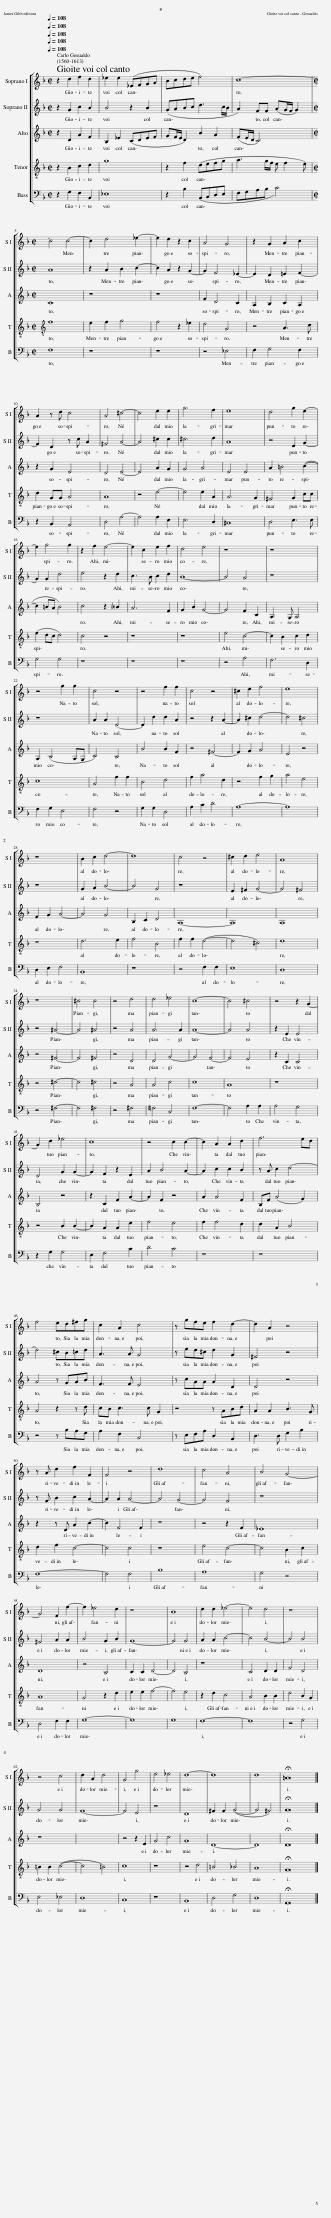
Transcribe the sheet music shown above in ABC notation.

X:1
%%score [ 1 2 3 4 5 ]
L:1/8
Q:1/4=108
M:2/2
I:linebreak $
K:F
V:1 treble
V:2 treble
V:3 treble
V:4 treble-8
V:5 bass
V:1
 z2 d2 f2 d2 | _e2 e2 (_EFGA | Bcde f4) | c8- |$[M:2/2] c4 c4- | %5
 c2 d4 _e2- | e2 d2 z2 c2 | A4 G4 | z2 G2 A2 c2 |$ A2 z d c4 | %10
 A4 ^c4- | c4 e2 e2 | g6 f2 | e8 | d4 g2 e2- |$ %15
 e2 g4 g2 | z2 f2 e4- | e2 c2 e2 f2 | d4 e4 | z8 | %20
 z8 |$ z4 g2 g2 | c4 z4 | z4 f2 f2 | c4 z4 | %25
 ^c2 e2 f4 | e8 |$ z8 | B2 c2 d4- | d8 | %30
 c4 z4 | ^c2 d2 e4 | A8 |$ z8 | ^c4 c4 | %35
 z4 d4 | d4 _e4 | c8- | c4 ^c4 | z4 z2 G2- |$ %40
 G2 d2 _e4 | c8 | z4 c2 c2- | c2 A2 A2 d2 | f6 ed |$ %45
 f4 ed^fg | c2 A2 c4 | z gfe f2 d2- | d2 A2 z4 |$ z A d2 f2 F2 | %50
 F4 z4 | d8 | c4 A4 | B4 G4- |$ G4 F2 f2- | %55
 f2 _e4 d2 | z8 | B8 | d2 d2 _e4- | e4 d4 | %60
 z8 |$ z4 c4 | d2 A2 d4 | G4 g4 | e4 _e4 | %65
 d8- | d8 | d8 | !fermata!=B16 |] %69
V:2
 z2 G2 c2 B2 | B4 z2 B2 | (GABc d3 c/B/ | A2) FF (AG/F/ G2) |$[M:2/2] A8 | %5
 z2 A2 B2 c2- | c2 A2 z2 G2- | G2 F4 _E2- | E2 D2 =E2 F2- |$ F2 D2 z c A2 | %10
 ^F4 A4- | A4 ^c2 c2 | ^c6 d2 | A8 | z4 E2 G2- |$ %15
 G2 G2 d4 | e4 z2 d2 | c3 B c2 d2 | B8- | B4 A4 | %20
 z8 |$ z8 | A2 A2 D4- | D2 d2 d2 A2 | z4 z2 A2- | %25
 A2 ^c2 d4- | d4 ^c4 |$ z8 | G2 A2 B4- | B4 G4 | %30
 z8 | E2 ^F2 G4- | G4 ^F4 |$ z4 ^A4- | A4 ^A4 | %35
 z4 A4 | A6 A2 | A8- | A4 A4 | z2 E2 E4 |$ %40
 D4 G2 G2- | G2 F2 z2 E2 | A2 B4 A2- | A2 c2 c2 B2 | z A c2 d4- |$ %45
 d4 ^cB=cd | A3 A G4 | z ed^c d2 G2 | ^F4 z4 |$ z F B2 c2 A2- | %50
 A2 A2 A4- | A4 G4- | G4 F4 | z8 |$ ^F4 A2 A2 | %55
 B4 G2 B2 | G8- | G4 G4 | A2 A2 c4- | c4 B4- | %60
 B4 B4 |$ G4 G4 | F8- | F4 E4 | z8 | %65
 D8 | ^F2 F2 (G4- | G4 ^F4) | !fermata!G16 |] %69
V:3
 z2 D2 A2 F2 | B,2 _E2 (CDEF | GF/E/ D2) B2 A2 | (FE/D/ C6) |$[M:2/2] C8 | %5
 z8 | z8 | F2 D4 C2 | A,2 B,2 C2 A,2 |$ z2 G2 E4 | %10
 D4 E4- | E4 A2 G2 | G4 A4 | E4 E4 | A2 =B4 (c2- |$ %15
 c2 =BA B4) | c4 z2 !courtesy!_B2 | A6 F2 | G2 B2 G4- | G4 F2 C2 | %20
 A,3 G, A,4 |$ A,2 (B,4 A,G, | C4) B,4 | B4 B2 F2 | z4 ^F4- | %25
 F2 G2 A4 | E4 z4 |$ F2 G2 A4- | A4 G4 | B,2 C2 D4 | %30
 A,8- | A,8 | A,8 |$ z4 ^F4- | F4 ^F4 | %35
 z4 D4 | D4 G4- | G4 F4- | F4 E4 | z2 C2 C4 |$ %40
 B,4 z4 | z2 C2 F2 A2- | A2 F2 z4 | A2 A4 F2 | B,F (A4 G2) |$ %45
 A4 z GAB | F3 F E4 | z cAA A2 D2 | D4 z4 |$ z2 z D A2 c2- | %50
 c2 F4 F2 | z8 | z4 z2 F2 | _E8 |$ D8 | %55
 z4 B,4 | C2 C2 D4- | D4 B,4 | z8 | C4 D2 D2 | %60
 F4 D4 |$ z8 | x8 | z4 z2 E2 | G4 c4 | %65
 G8 | D8- | D8 | !fermata!D16 |] %69
V:4
 z2 B2 c2 d2 | g8 | z2 f2 (defg | a3 g/f/ e f2 e) |$[M:2/2][K:treble-8] f8 | %5
 e2 f2 g4 | f4 z2 _e2 | d4 G4 | z4 A3 c |$ d2 GG A4 | %10
 A8 | z4 e4- | e4 e2 A2 | A6 G2 | ^F4 G2 cc |$ %15
 (e2 dc d4) | c4 z4 | z8 | z8 | e4 c4- | %20
 c2 B2 c2 d2 |$ c8 | A4 f2 f2 | B4 d4 | f2 a4 d2 | %25
 z4 f2 g2 | a4 e4 |$ z8 | d6 e2 | f4 B4 | %30
 f2 f2 (d4- | d4 ^c4) | d8 |$ z4 ^c4- | c4 ^c4 | %35
 z4 A4 | A4 c4 | c8 | A8 | z8 |$ %40
 z4 B2 B2- | B2 A2 A2 e2 | f4 e4 | f2 f4 d2 | d2 A2 B4 |$ %45
 A4 z2 z d | cB c3 c G2 | z4 z ABd | A2 A2 B3 G |$ d2 f2 c4- | %50
 c4 c4 | z8 | e4 c4- | c4 B2 c2 |$ A8 | %55
 G4 z2 d2 | e2 e2 f4- | f4 e4 | z2 d2 c4 | A4 B2 B2 | %60
 d4 B2 G2 |$ =B2 B2 (c4- | c4 =B4) | c8 | z8 | %65
 z4 d4 | =B4 _B4 | A8 | !fermata!G16 |] %69
V:5
 z2 G,2 F,2 B,,2 | _E,8 | z2 B,2 (B,,C,D,E, | F,G,A,B, C4) |$[M:2/2] F,8 | %5
 z8 | z8 | z4 _E,4 | F,2 G,4 F,2 |$ z2 B,,2 A,,4 | %10
 D,4 A,4- | A,4 A,2 E,2 | E,6 D,2 | ^C,8 | D,4 E,3 E, |$ %15
 G,4 G,4 | z8 | z8 | z8 | z4 A,4 | %20
 F,6 D,2 |$ F,2 G,2 E,4 | F,4 z4 | G,2 G,2 D,4 | A,2 C2 D4 | %25
 A,8- | A,8 |$ D,2 E,2 F,4 | B,,8 | z8 | %30
 z4 F,2 F,2 | E,8 | D,8 |$ z4 ^F,4- | F,4 ^F,4 | %35
 z4 ^F,4 | !courtesy!=F,4 C,4 | F,8- | F,4 A,2 A,2 | A,4 G,4 |$ %40
 z2 G,2 G,4 | E,2 F,4 C2 | D4 C4 | z8 | z8 |$ %45
 z4 z B,A,G, | A,2 F,2 C,4 | z E,F,A, D,2 B,,2 | D,3 D, G,2 B,2 |$ F,8- | %50
 F,4 F,4 | B,8 | A,8 | G,4 z4 |$ D,4 F,2 F,2 | %55
 G,8- | G,8 | G,8 | F,8- | F,8 | %60
 z4 G,4 |$ E,4 _E,4 | D,8 | C,8 | z8 | %65
 B,,8 | D,4 G,4 | D,8 | !fermata!G,,16 |] %69
